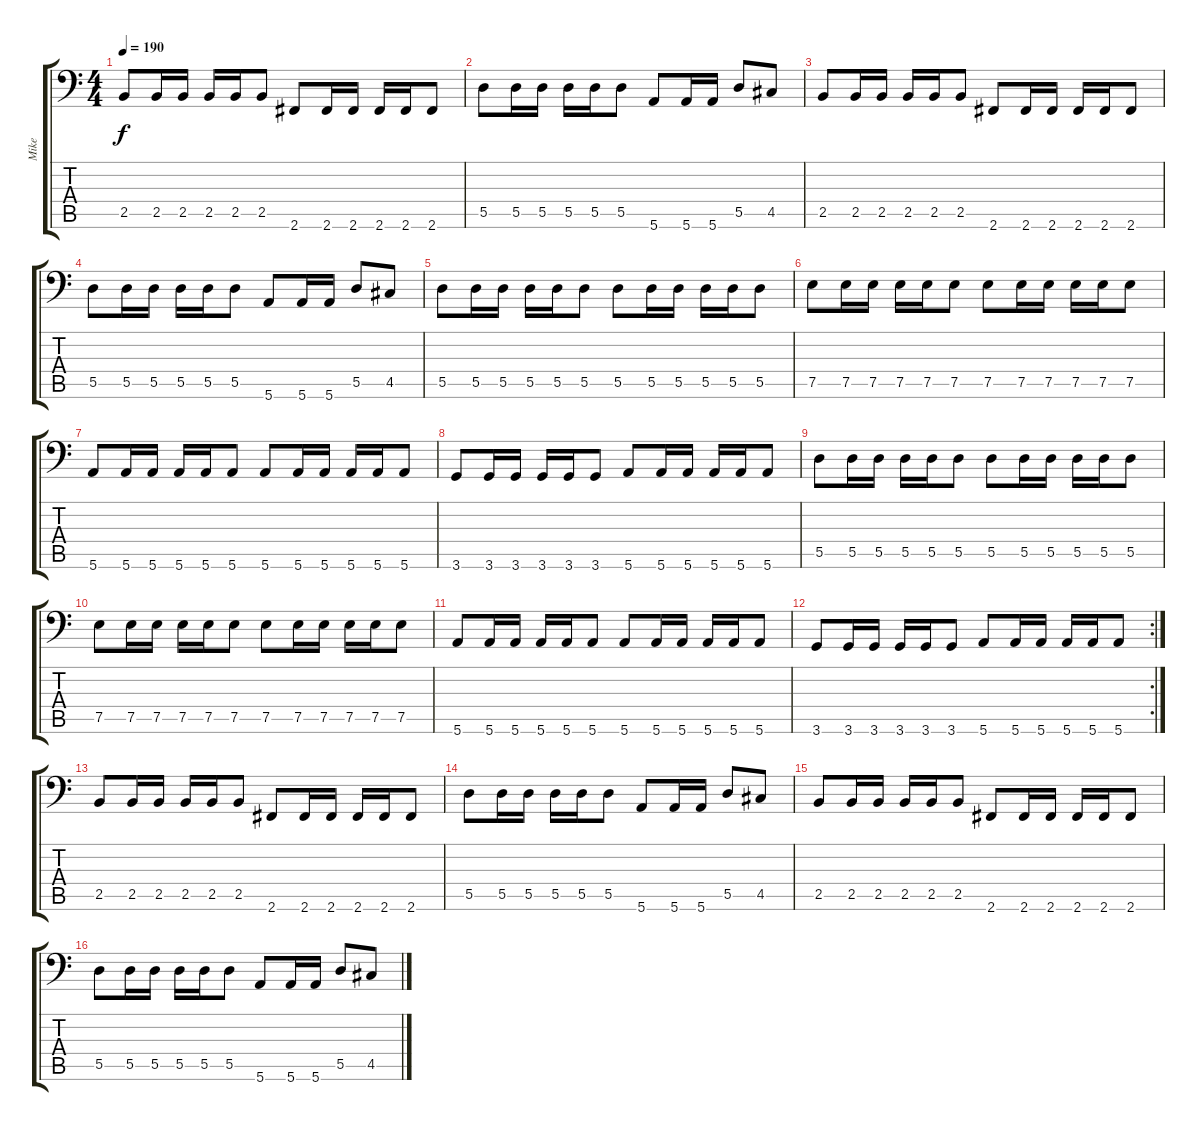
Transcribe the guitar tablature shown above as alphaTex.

\track ("Mike" "Mike") {instrument electricbassfinger}
\staff {score tabs}
\tuning (E3 B2 G2 D2 A1 E1) {hide}
\ts (4 4)
\tempo 190
\clef f4
\ks c
2.5.8{dy f} 2.5.16 2.5.16 2.5.16 2.5.16 2.5.8 2.6.8 2.6.16 2.6.16 2.6.16 2.6.16 2.6.8 |
5.5.8 5.5.16 5.5.16 5.5.16 5.5.16 5.5.8 5.6.8 5.6.16 5.6.16 5.5.8 4.5.8 |
2.5.8 2.5.16 2.5.16 2.5.16 2.5.16 2.5.8 2.6.8 2.6.16 2.6.16 2.6.16 2.6.16 2.6.8 |
5.5.8 5.5.16 5.5.16 5.5.16 5.5.16 5.5.8 5.6.8 5.6.16 5.6.16 5.5.8 4.5.8 |
5.5.8 5.5.16 5.5.16 5.5.16 5.5.16 5.5.8 5.5.8 5.5.16 5.5.16 5.5.16 5.5.16 5.5.8 |
7.5.8 7.5.16 7.5.16 7.5.16 7.5.16 7.5.8 7.5.8 7.5.16 7.5.16 7.5.16 7.5.16 7.5.8 |
5.6.8 5.6.16 5.6.16 5.6.16 5.6.16 5.6.8 5.6.8 5.6.16 5.6.16 5.6.16 5.6.16 5.6.8 |
3.6.8 3.6.16 3.6.16 3.6.16 3.6.16 3.6.8 5.6.8 5.6.16 5.6.16 5.6.16 5.6.16 5.6.8 |
5.5.8 5.5.16 5.5.16 5.5.16 5.5.16 5.5.8 5.5.8 5.5.16 5.5.16 5.5.16 5.5.16 5.5.8 |
7.5.8 7.5.16 7.5.16 7.5.16 7.5.16 7.5.8 7.5.8 7.5.16 7.5.16 7.5.16 7.5.16 7.5.8 |
5.6.8 5.6.16 5.6.16 5.6.16 5.6.16 5.6.8 5.6.8 5.6.16 5.6.16 5.6.16 5.6.16 5.6.8 |
\rc 2
3.6.8 3.6.16 3.6.16 3.6.16 3.6.16 3.6.8 5.6.8 5.6.16 5.6.16 5.6.16 5.6.16 5.6.8 |
2.5.8 2.5.16 2.5.16 2.5.16 2.5.16 2.5.8 2.6.8 2.6.16 2.6.16 2.6.16 2.6.16 2.6.8 |
5.5.8 5.5.16 5.5.16 5.5.16 5.5.16 5.5.8 5.6.8 5.6.16 5.6.16 5.5.8 4.5.8 |
2.5.8 2.5.16 2.5.16 2.5.16 2.5.16 2.5.8 2.6.8 2.6.16 2.6.16 2.6.16 2.6.16 2.6.8 |
5.5.8 5.5.16 5.5.16 5.5.16 5.5.16 5.5.8 5.6.8 5.6.16 5.6.16 5.5.8 4.5.8
